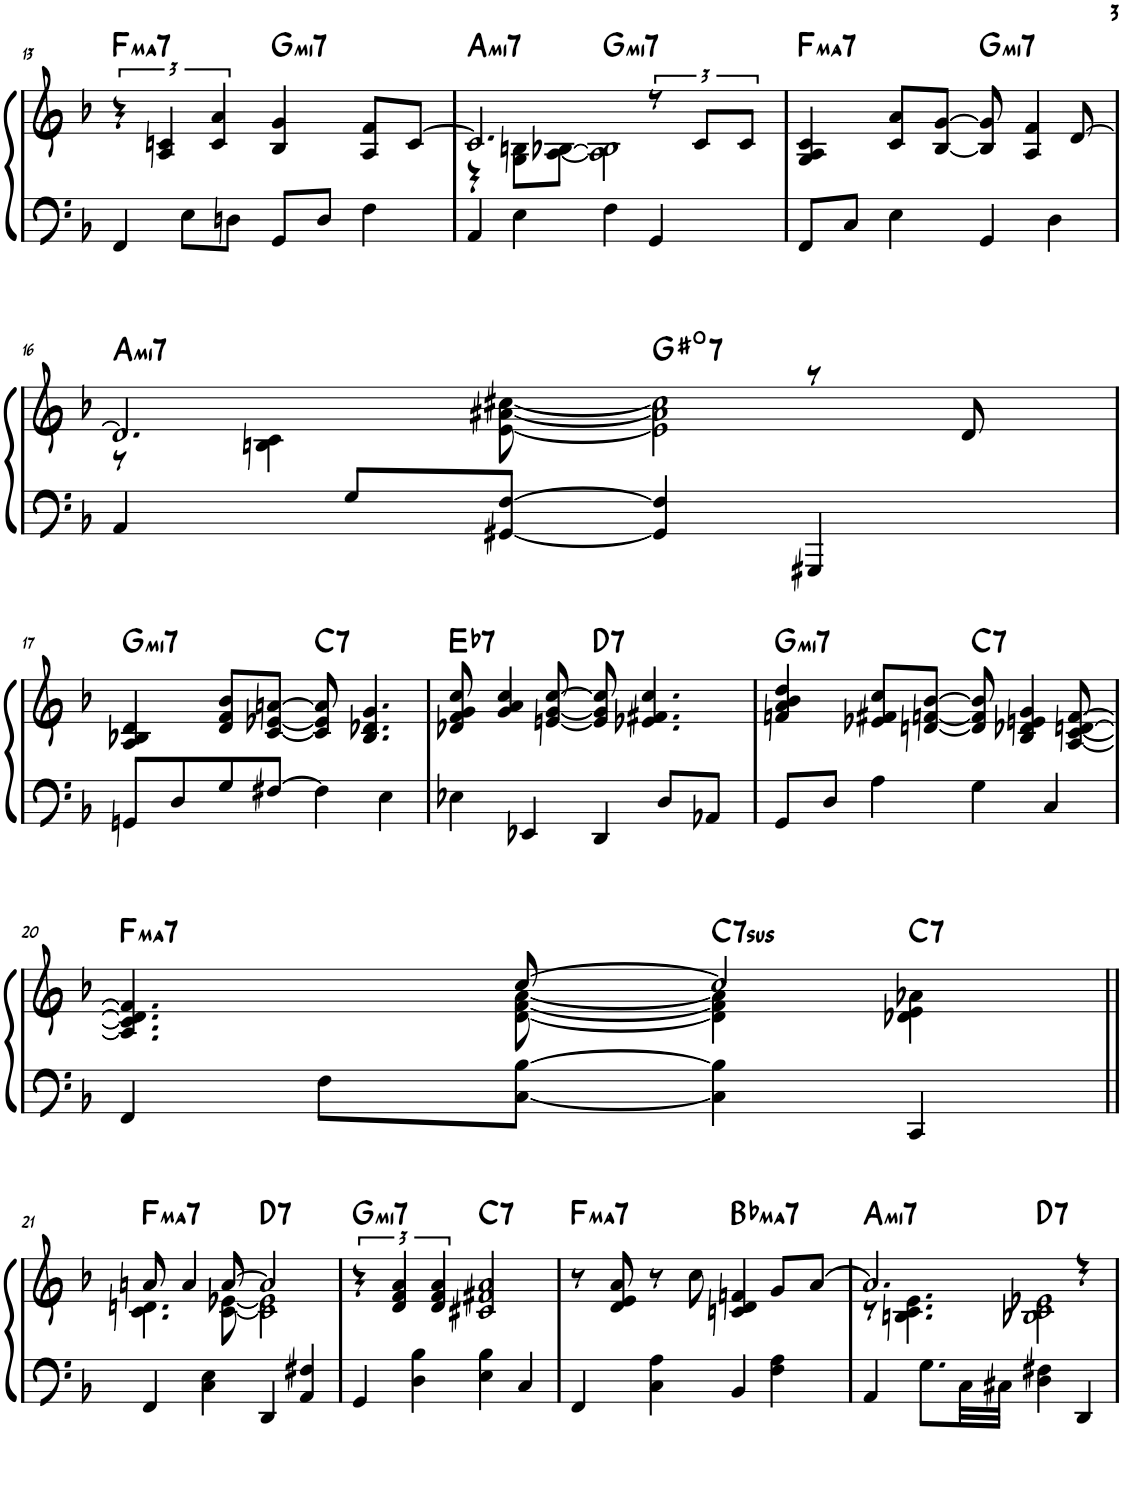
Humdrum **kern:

**kern	**kern	**harte
*part1	*part1	*part1
*staff2	*staff1	*
*I"Piano	*	*
*I'Pno.	*	*
!!LO:PB:g=z
*clefF4	*clefG2	*
*k[b-]	*k[b-]	*
*M4/4	*M4/4	*
=13	=13	=13
!	!	!LO:H:kt=ma7
4FF/	6r	F:maj7
.	6A/ 6cn/	.
8E\L	.	.
.	6c/ 6a/	.
8Dn\J	.	.
!	!	!LO:H:kt=mi7
8GG/L	4B-/ 4g/	G:min7
8D/J	.	.
4F\	8A/ 8f/L	.
.	[8c/J	.
=14	=14	=14
*	*^	*
!	!	!	!LO:H:kt=mi7
4AA/	2.c/]	4r	A:min7
4E\	.	8G\ 8Bn\L	.
.	.	[8A\ [>8B-X\J	.
!	!	!	!LO:H:kt=mi7
4F\	.	2A\] 2B-\]	G:min7
4GG/	12r	.	.
.	12c/L	.	.
.	12c/J	.	.
*	*v	*v	*
=15	=15	=15
!	!	!LO:H:kt=ma7
8FF/L	4G/ 4A/ 4c/	F:maj7
8C/J	.	.
4E\	8c/ 8a/L	.
.	[8B-/ [8g/J	.
!	!	!LO:H:kt=mi7
4GG/	8B-/] 8g/]	G:min7
.	4A/ 4f/	.
4D\	.	.
.	[8d/	.
!!LO:LB:g=z
=16	=16	=16
*	*^	*
!	!	!	!LO:H:kt=mi7
4AA/	2.d/]	8r	A:min7
.	.	4Bn\ 4c\	.
8G/L	.	.	.
[8GG#X/ [8F/J	.	[8e\ [8a#X\ [8cc#X\	.
!	!	!	!LO:H:kt=7
4GG#/] 4F/]	.	2e\] 2a#\] 2cc#\]	G#:dim7
4GGG#X/	8r	.	.
.	8d/	.	.
*	*v	*v	*
!!LO:LB:g=z
=17	=17	=17
!	!	!LO:H:kt=mi7
8GGn/L	4A/ 4B-X/ 4d/	G:min7
8D/	.	.
8G/	8d/ 8f/ 8b-/L	.
[8F#X/J	[8c/ [8e-X/ [8an/J	.
!	!	!LO:H:kt=7
4F#\]	8c/] 8e-/] 8a/]	C:7
.	4.B-/ 4.d-X/ 4.g/	.
4E\	.	.
=18	=18	=18
!	!	!LO:H:kt=7
4E-X\	8d-X/ 8f/ 8g/ 8cc/	Eb:7
.	4g/ 4a/ 4cc/	.
4EE-X/	.	.
.	[8en/ [8g/ [8cc/	.
!	!	!LO:H:kt=7
4DD/	8e/] 8g/] 8cc/]	D:7
.	4.e-X/ 4.f#X/ 4.cc/	.
8D/L	.	.
8AA-X/J	.	.
=19	=19	=19
!	!	!LO:H:kt=mi7
8GG/L	4fn/ 4a/ 4b-/ 4dd/	G:min7
8D/J	.	.
4A\	8e-X/ 8f#X/ 8cc/L	.
.	[8dn/ [8fn/ [8b-/J	.
!	!	!LO:H:kt=7
4G\	8d/] 8f/] 8b-/]	C:7
.	4B-/ 4d-X/ 4en/ 4g/	.
4C/	.	.
.	[8A/ [8c/ [8dn/ [8f/	.
!!LO:LB:g=z
=20	=20	=20
*	*^	*
!	!	!	!LO:H:kt=ma7
4FF/	4.A/] 4.c/] 4.d/] 4.f/]	4.ryy	F:maj7
8F\L	.	.	.
[8C\ [8B-\J	[8cc/	[8d\ [8f\ [8a\	.
!	!	!	!LO:H:kt=7sus
4C\] 4B-\]	2cc/]	4d\] 4f\] 4a\]	C:sus4(7)
!	!	!	!LO:H:kt=7
4CC/	.	4d-X\ 4e\ 4a-X\	C:7
!!LO:LB:g=z	!!
=21||	=21||	=21||	=21||
!	!	!	!LO:H:kt=ma7
4FF/	8an/	4.c\ 4.dn\	F:maj7
.	4a/	.	.
4C\ 4E\	.	.	.
.	[8a/	[8c\ [8e-X\	.
!	!	!	!LO:H:kt=7
4DD/	2a/]	2c\] 2e-\]	D:7
4AA/ 4F#X/	.	.	.
*	*v	*v	*
=22	=22	=22
!	!	!LO:H:kt=mi7
4GG/	6r	G:min7
.	6d/ 6f/ 6a/	.
4D\ 4B-\	.	.
.	6d/ 6f/ 6a/	.
!	!	!LO:H:kt=7
4E\ 4B-\	2c#X/ 2f#X/ 2a/	C:7
4C/	.	.
=23	=23	=23
!	!	!LO:H:kt=ma7
4FF/	8r	F:maj7
.	8d/ 8e/ 8a/	.
4C\ 4A\	8r	.
.	8cc\	.
!	!	!LO:H:kt=ma7
4BB-/	4cn/ 4d/ 4fn/	Bb:maj7
4F\ 4A\	8g/L	.
.	[8a/J	.
=24	=24	=24
*	*^	*
!	!	!	!LO:H:kt=mi7
4AA/	2.a/]	8r	A:min7
.	.	4.Bn\ 4.c\ 4.e\	.
8.G\L	.	.	.
32C\LL	.	.	.
32C#X\JJJ	.	.	.
!	!	!	!LO:H:kt=7
4D\ 4F#X\	.	2B-X\ 2c\ 2e-X\	D:7
4DD/	4r	.	.
*	*v	*v	*
=	=	=
*-	*-	*-
